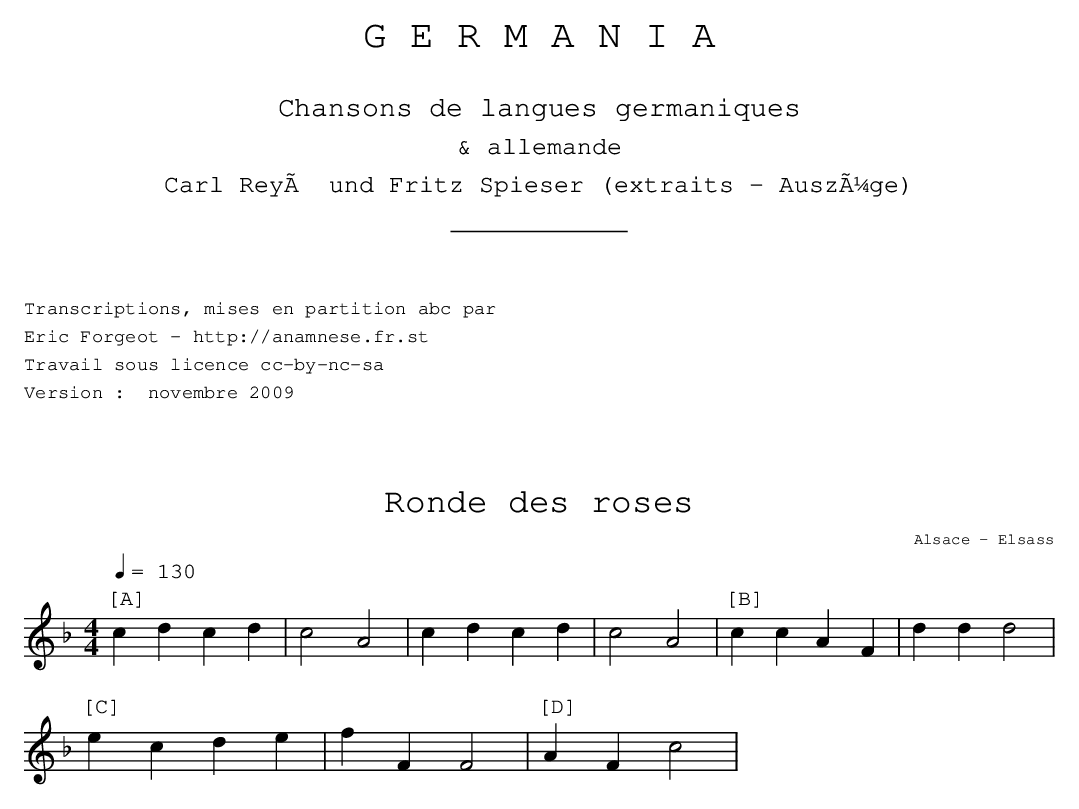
X:1
T:Ronde des roses
O:Alsace - Elsass
M:4/4
L:1/4
Q:1/4=130
K:F
"[A]" cdcd | c2 A2 | cdcd | c2 A2 |"[B]" ccAF | ddd2 |
"[C]" ecde | f FF2 | "[D]" AFc2 |
